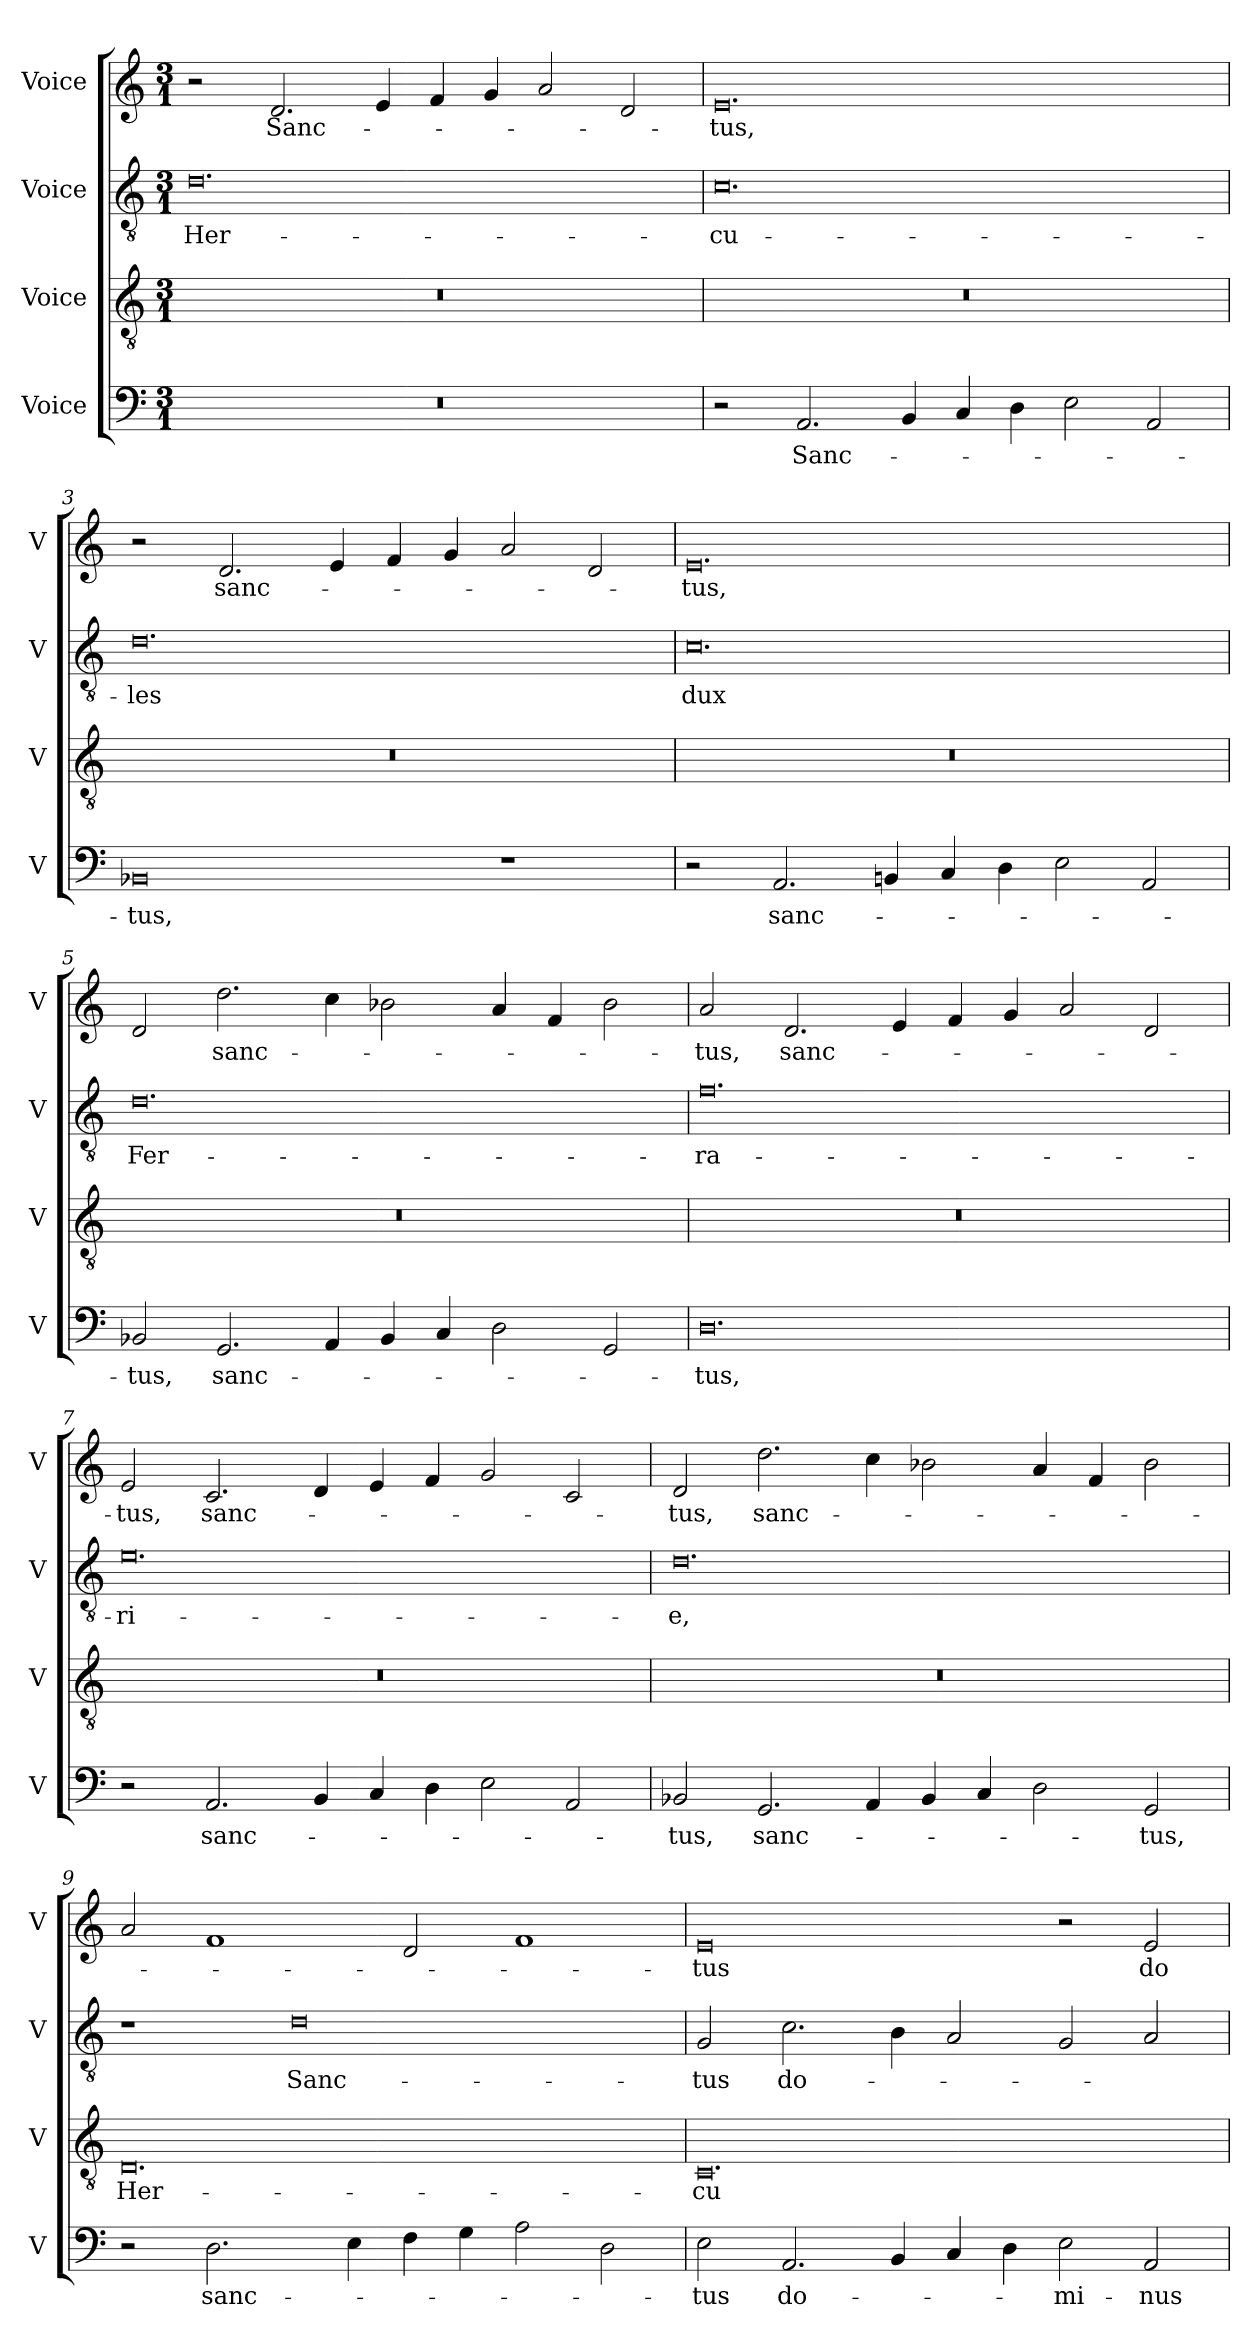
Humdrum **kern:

**kern	**text	**kern	**text	**kern	**text	**kern	**text
*part4	*part4	*part3	*part3	*part2	*part2	*part1	*part1
*staff4	*staff4	*staff3	*staff3	*staff2	*staff2	*staff1	*staff1
*I"Voice	*	*I"Voice	*	*I"Voice	*	*I"Voice	*
*I'V	*	*I'V	*	*I'V	*	*I'V	*
*clefF4	*	*clefGv2	*	*clefGv2	*	*clefG2	*
*k[]	*	*k[]	*	*k[]	*	*k[]	*
*M3/1	*	*M3/1	*	*M3/1	*	*M3/1	*
=1	=1	=1	=1	=1	=1	=1	=1
!	!	!	!	!	!LO:LY:b	!	!
0.r	.	0.r	.	0.d	Her-	2r	.
!	!	!	!	!	!	!	!LO:LY:b
.	.	.	.	.	.	2.d/	Sanc-
.	.	.	.	.	.	4e/	.
.	.	.	.	.	.	4f/	.
.	.	.	.	.	.	4g/	.
.	.	.	.	.	.	2a/	.
.	.	.	.	.	.	2d/	.
=2	=2	=2	=2	=2	=2	=2	=2
!	!	!	!	!	!LO:LY:b	!	!LO:LY:b
2r	.	0.r	.	0.c	-cu-	0.e	-tus,
!	!LO:LY:b	!	!	!	!	!	!
2.AA/	Sanc-	.	.	.	.	.	.
4BB/	.	.	.	.	.	.	.
4C/	.	.	.	.	.	.	.
4D\	.	.	.	.	.	.	.
2E\	.	.	.	.	.	.	.
2AA/	.	.	.	.	.	.	.
!!LO:LB:g=z
=3	=3	=3	=3	=3	=3	=3	=3
!	!LO:LY:b	!	!	!	!LO:LY:b	!	!
0BB-X	-tus,	0.r	.	0.d	-les	2r	.
!	!	!	!	!	!	!	!LO:LY:b
.	.	.	.	.	.	2.d/	sanc-
.	.	.	.	.	.	4e/	.
.	.	.	.	.	.	4f/	.
.	.	.	.	.	.	4g/	.
1r	.	.	.	.	.	2a/	.
.	.	.	.	.	.	2d/	.
=4	=4	=4	=4	=4	=4	=4	=4
!	!	!	!	!	!LO:LY:b	!	!LO:LY:b
2r	.	0.r	.	0.c	dux	0.e	-tus,
!	!LO:LY:b	!	!	!	!	!	!
2.AA/	sanc-	.	.	.	.	.	.
4BBn/	.	.	.	.	.	.	.
4C/	.	.	.	.	.	.	.
4D\	.	.	.	.	.	.	.
2E\	.	.	.	.	.	.	.
2AA/	.	.	.	.	.	.	.
!!LO:LB:g=z
=5	=5	=5	=5	=5	=5	=5	=5
!	!LO:LY:b	!	!	!	!LO:LY:b	!	!
2BB-X/	-tus,	0.r	.	0.d	Fer-	2d/	.
!	!LO:LY:b	!	!	!	!	!	!LO:LY:b
2.GG/	sanc-	.	.	.	.	2.dd\	sanc-
4AA/	.	.	.	.	.	4cc\	.
4BB-/	.	.	.	.	.	2b-X\	.
4C/	.	.	.	.	.	.	.
2D\	.	.	.	.	.	4a/	.
.	.	.	.	.	.	4f/	.
2GG/	.	.	.	.	.	2b-\	.
=6	=6	=6	=6	=6	=6	=6	=6
!	!LO:LY:b	!	!	!	!LO:LY:b	!	!LO:LY:b
0.D	-tus,	0.r	.	0.f	-ra-	2a/	-tus,
!	!	!	!	!	!	!	!LO:LY:b
.	.	.	.	.	.	2.d/	sanc-
.	.	.	.	.	.	4e/	.
.	.	.	.	.	.	4f/	.
.	.	.	.	.	.	4g/	.
.	.	.	.	.	.	2a/	.
.	.	.	.	.	.	2d/	.
!!LO:PB:g=z
=7	=7	=7	=7	=7	=7	=7	=7
!	!	!	!	!	!LO:LY:b	!	!LO:LY:b
2r	.	0.r	.	0.e	-ri-	2e/	-tus,
!	!LO:LY:b	!	!	!	!	!	!LO:LY:b
2.AA/	sanc-	.	.	.	.	2.c/	sanc-
4BB/	.	.	.	.	.	4d/	.
4C/	.	.	.	.	.	4e/	.
4D\	.	.	.	.	.	4f/	.
2E\	.	.	.	.	.	2g/	.
2AA/	.	.	.	.	.	2c/	.
=8	=8	=8	=8	=8	=8	=8	=8
!	!LO:LY:b	!	!	!	!LO:LY:b	!	!LO:LY:b
2BB-X/	-tus,	0.r	.	0.d	-e,	2d/	-tus,
!	!LO:LY:b	!	!	!	!	!	!LO:LY:b
2.GG/	sanc-	.	.	.	.	2.dd\	sanc-
4AA/	.	.	.	.	.	4cc\	.
4BB-/	.	.	.	.	.	2b-X\	.
4C/	.	.	.	.	.	.	.
2D\	.	.	.	.	.	4a/	.
.	.	.	.	.	.	4f/	.
!	!LO:LY:b	!	!	!	!	!	!
2GG/	-tus,	.	.	.	.	2b-\	.
!!LO:LB:g=z
=9	=9	=9	=9	=9	=9	=9	=9
!	!	!	!LO:LY:b	!	!	!	!
2r	.	0.D	Her-	1r	.	2a/	.
!	!LO:LY:b	!	!	!	!	!	!
2.D\	sanc-	.	.	.	.	1f	.
!	!	!	!	!	!LO:LY:b	!	!
.	.	.	.	0d	Sanc-	.	.
4E\	.	.	.	.	.	.	.
4F\	.	.	.	.	.	2d/	.
4G\	.	.	.	.	.	.	.
2A\	.	.	.	.	.	1f	.
2D\	.	.	.	.	.	.	.
=10	=10	=10	=10	=10	=10	=10	=10
!	!LO:LY:b	!	!LO:LY:b	!	!LO:LY:b	!	!LO:LY:b
2E\	-tus	0.C	-cu-	2G/	-tus	0e	-tus
!	!LO:LY:b	!	!	!	!LO:LY:b	!	!
2.AA/	do-	.	.	2.c\	do-	.	.
4BB/	.	.	.	4B\	.	.	.
4C/	.	.	.	2A/	.	.	.
4D\	.	.	.	.	.	.	.
!	!LO:LY:b	!	!	!	!	!	!
2E\	-mi-	.	.	2G/	.	2r	.
!	!LO:LY:b	!	!	!	!	!	!LO:LY:b
2AA/	-nus	.	.	2A/	.	2e/	do-
=	=	=	=	=	=	=	=
*-	*-	*-	*-	*-	*-	*-	*-
